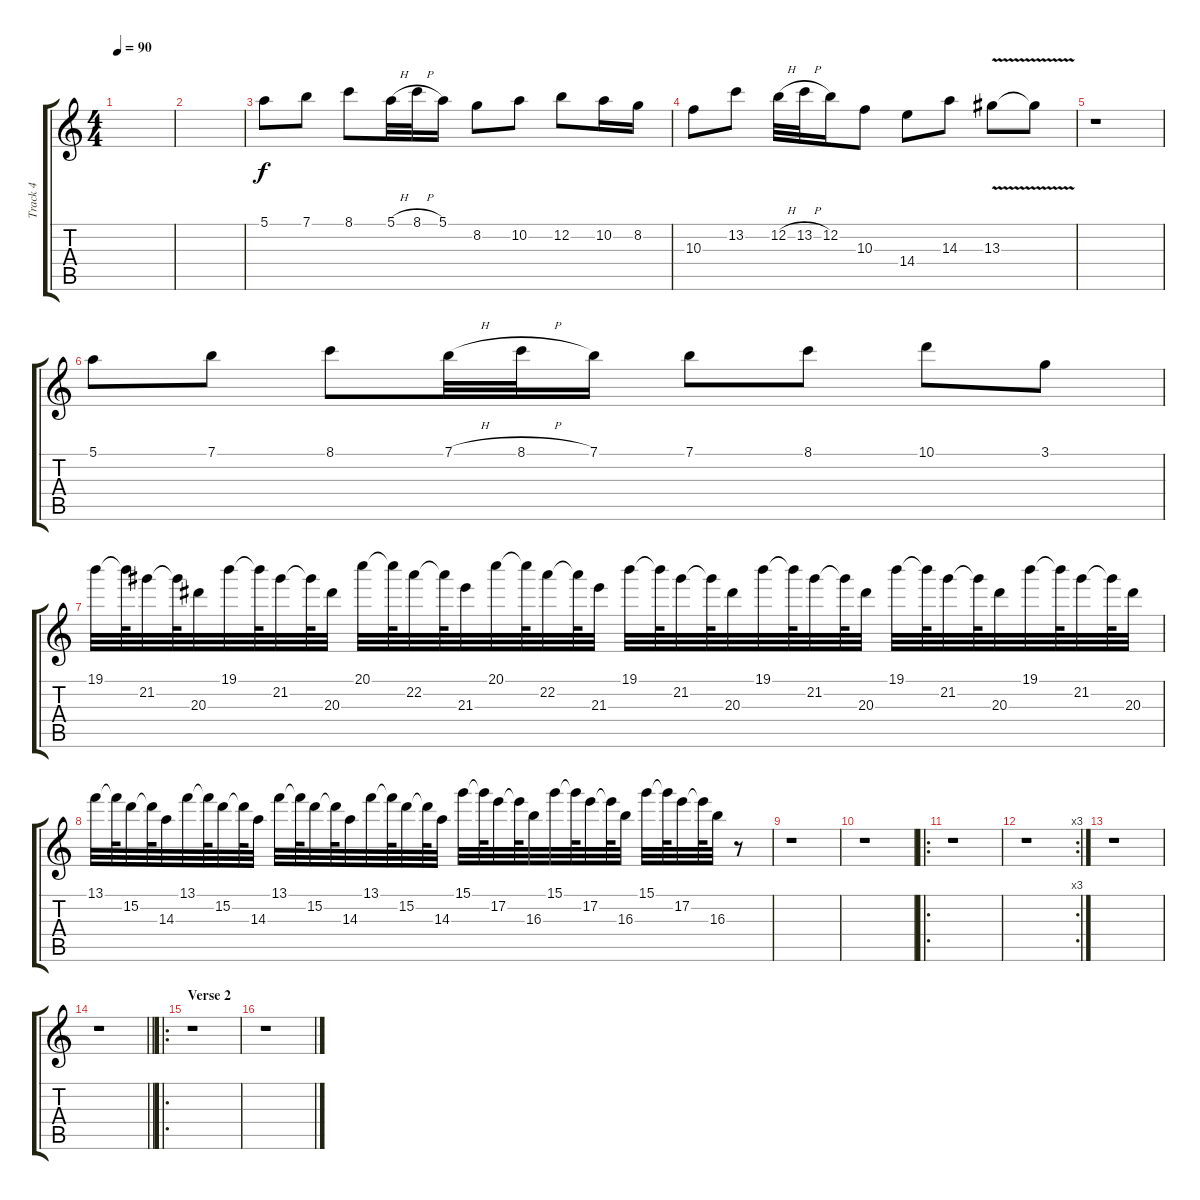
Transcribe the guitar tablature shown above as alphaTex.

\track ("Track 4" "Track 4") {instrument overdrivenguitar}
\staff {score tabs}
\tuning (E4 B3 G3 D3 A2 E2) {hide}
\ts (4 4)
\tempo 90
\clef g2
\ks c
|
|
5.1.8 7.1.8 8.1.8 5.1{h}.32 8.1{h}.32 5.1.16 8.2.8 10.2.8 12.2.8 10.2.16 8.2.16 |
10.3.8 13.2.8 12.2{h}.32 13.2{h}.32 12.2.16 10.3.8 14.4.8 14.3.8 13.3{v}.8 13.3{t}.8 |
r.1 |
5.1.8 7.1.8 8.1.8 7.1{h}.32 8.1{h}.32 7.1.16 7.1.8 8.1.8 10.1.8 3.1.8 |
19.1.32 19.1{t}.64 21.2.32 21.2{t}.64 20.3.32 19.1.32 19.1{t}.64 21.2.32 21.2{t}.64 20.3.32 20.1.32 20.1{t}.64 22.2.32 22.2{t}.64 21.3.32 20.1.32 20.1{t}.64 22.2.32 22.2{t}.64 21.3.32 19.1.32 19.1{t}.64 21.2.32 21.2{t}.64 20.3.32 19.1.32 19.1{t}.64 21.2.32 21.2{t}.64 20.3.32 19.1.32 19.1{t}.64 21.2.32 21.2{t}.64 20.3.32 19.1.32 19.1{t}.64 21.2.32 21.2{t}.64 20.3.32 |
13.1.32 13.1{t}.64 15.2.32 15.2{t}.64 14.3.32 13.1.32 13.1{t}.64 15.2.32 15.2{t}.64 14.3.32 13.1.32 13.1{t}.64 15.2.32 15.2{t}.64 14.3.32 13.1.32 13.1{t}.64 15.2.32 15.2{t}.64 14.3.32 15.1.32 15.1{t}.64 17.2.32 17.2{t}.64 16.3.32 15.1.32 15.1{t}.64 17.2.32 17.2{t}.64 16.3.32 15.1.32 15.1{t}.64 17.2.32 17.2{t}.64 16.3.32 r.8 |
r.1 |
r.1 |
\ro
r.1 |
\rc 3
r.1 |
r.1 |
\barLineRight lightlight
r.1 |
\ro
\section ("" "Verse 2")
r.1 |
r.1
